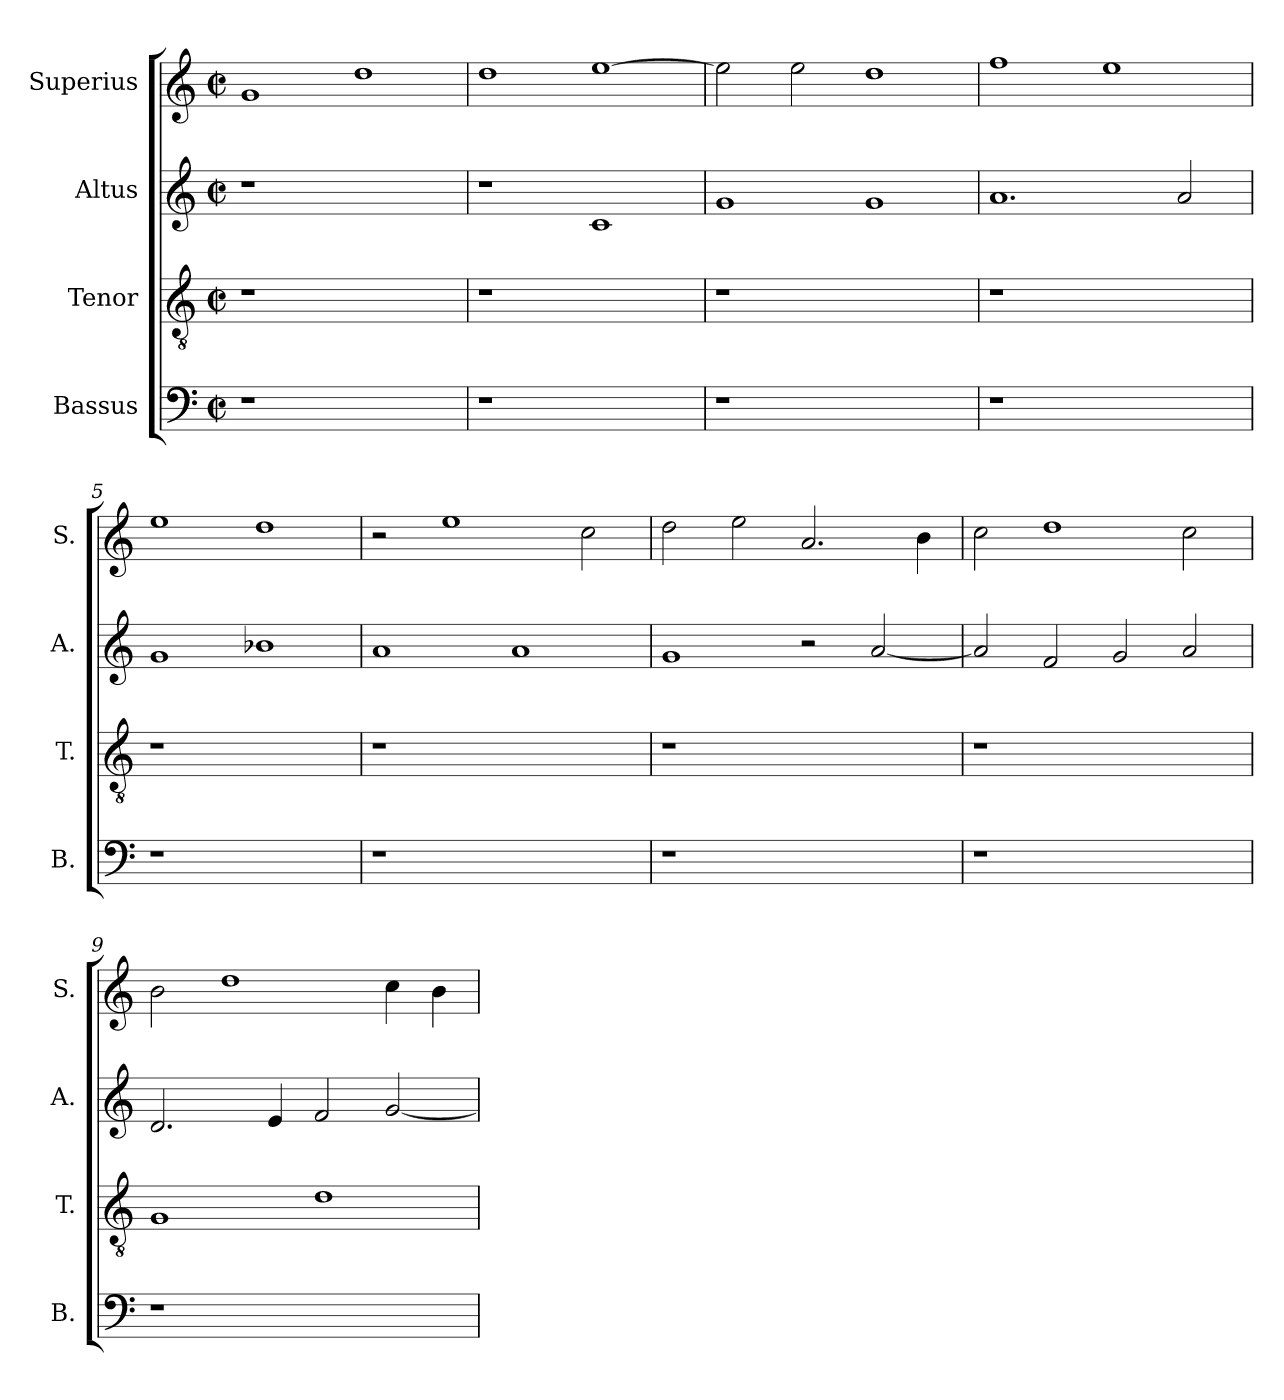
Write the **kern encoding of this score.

**kern	**kern	**kern	**kern
*part4	*part3	*part2	*part1
*staff4	*staff3	*staff2	*staff1
*I"Bassus	*I"Tenor	*I"Altus	*I"Superius
*I'B.	*I'T.	*I'A.	*I'S.
!!LO:PB:g=z
*clefF4	*clefGv2	*clefG2	*clefG2
*	*ITrd7c12	*	*
*k[]	*k[]	*k[]	*k[]
*C:	*C:	*C:	*C:
*M2/2	*M2/2	*M2/2	*M2/2
*met(c|)	*met(c|)	*met(c|)	*met(c|)
=1	=1	=1	=1
!LO:N:vis=1	!LO:N:vis=1	!LO:N:vis=1	!
1r	1r	1r	1gi
1ryy	1ryy	1ryy	1ddi
=2	=2	=2	=2
!LO:N:vis=1	!LO:N:vis=1	!	!
1r	1r	1r	1ddi
1ryy	1ryy	1ci	[>1eei
=3	=3	=3	=3
!LO:N:vis=1	!LO:N:vis=1	!	!
1r	1r	1gi	2eei\]
.	.	.	2eei\
1ryy	1ryy	1gi	1ddi
=4	=4	=4	=4
!LO:N:vis=1	!LO:N:vis=1	!	!
1r	1r	1.ai	1ffi
1ryy	1ryy	.	1eei
.	.	2ai/	.
=5	=5	=5	=5
!LO:N:vis=1	!LO:N:vis=1	!	!
1r	1r	1gi	1eei
1ryy	1ryy	1b-Xi	1ddi
=6	=6	=6	=6
!LO:N:vis=1	!LO:N:vis=1	!	!
1r	1r	1ai	2r
.	.	.	1eei
1ryy	1ryy	1ai	.
.	.	.	2cci\
!!LO:LB:g=z
=7	=7	=7	=7
!LO:N:vis=1	!LO:N:vis=1	!	!
1r	1r	1gi	2ddi\
.	.	.	2eei\
1ryy	1ryy	2r	2.ai/
.	.	[<2ai/	.
.	.	.	4bi\
=8	=8	=8	=8
!LO:N:vis=1	!LO:N:vis=1	!	!
1r	1r	2ai/]	2cci\
.	.	2fi/	1ddi
1ryy	1ryy	2gi/	.
.	.	2ai/	2cci\
=9	=9	=9	=9
!LO:N:vis=1	!	!	!
1r	1GGi	2.di/	2bi\
.	.	.	1ddi
.	.	4ei/	.
1ryy	1Di	2fi/	.
.	.	[<2gi/	4cci\
.	.	.	4bi\
=	=	=	=
*-	*-	*-	*-
